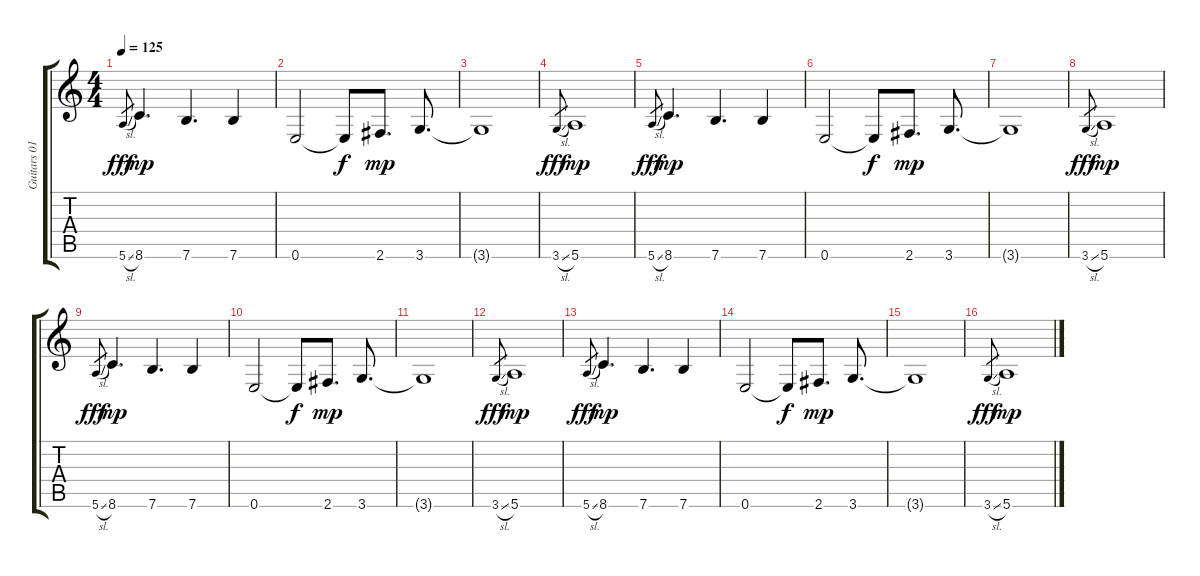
\track ("Guitars 01" "Guitars 01") {instrument overdrivenguitar}
\staff {score tabs}
\tuning (E4 B3 G3 D3 A2 E2) {hide}
\ts (4 4)
\tempo 125
\clef g2
\ks c
5.6{sl}.8{gr dy fff} 8.6.4{d dy mp} 7.6.4{d} 7.6.4 |
0.6.2 0.6{t}.8{dy f} 2.6.8{d dy mp} 3.6.8{d} |
3.6{t}.1 |
3.6{sl}.8{gr dy fff} 5.6.1{dy mp} |
5.6{sl}.8{gr dy fff} 8.6.4{d dy mp} 7.6.4{d} 7.6.4 |
0.6.2 0.6{t}.8{dy f} 2.6.8{d dy mp} 3.6.8{d} |
3.6{t}.1 |
3.6{sl}.8{gr dy fff} 5.6.1{dy mp} |
5.6{sl}.8{gr dy fff} 8.6.4{d dy mp} 7.6.4{d} 7.6.4 |
0.6.2 0.6{t}.8{dy f} 2.6.8{d dy mp} 3.6.8{d} |
3.6{t}.1 |
3.6{sl}.8{gr dy fff} 5.6.1{dy mp} |
5.6{sl}.8{gr dy fff} 8.6.4{d dy mp} 7.6.4{d} 7.6.4 |
0.6.2 0.6{t}.8{dy f} 2.6.8{d dy mp} 3.6.8{d} |
3.6{t}.1 |
3.6{sl}.8{gr dy fff} 5.6.1{dy mp}
